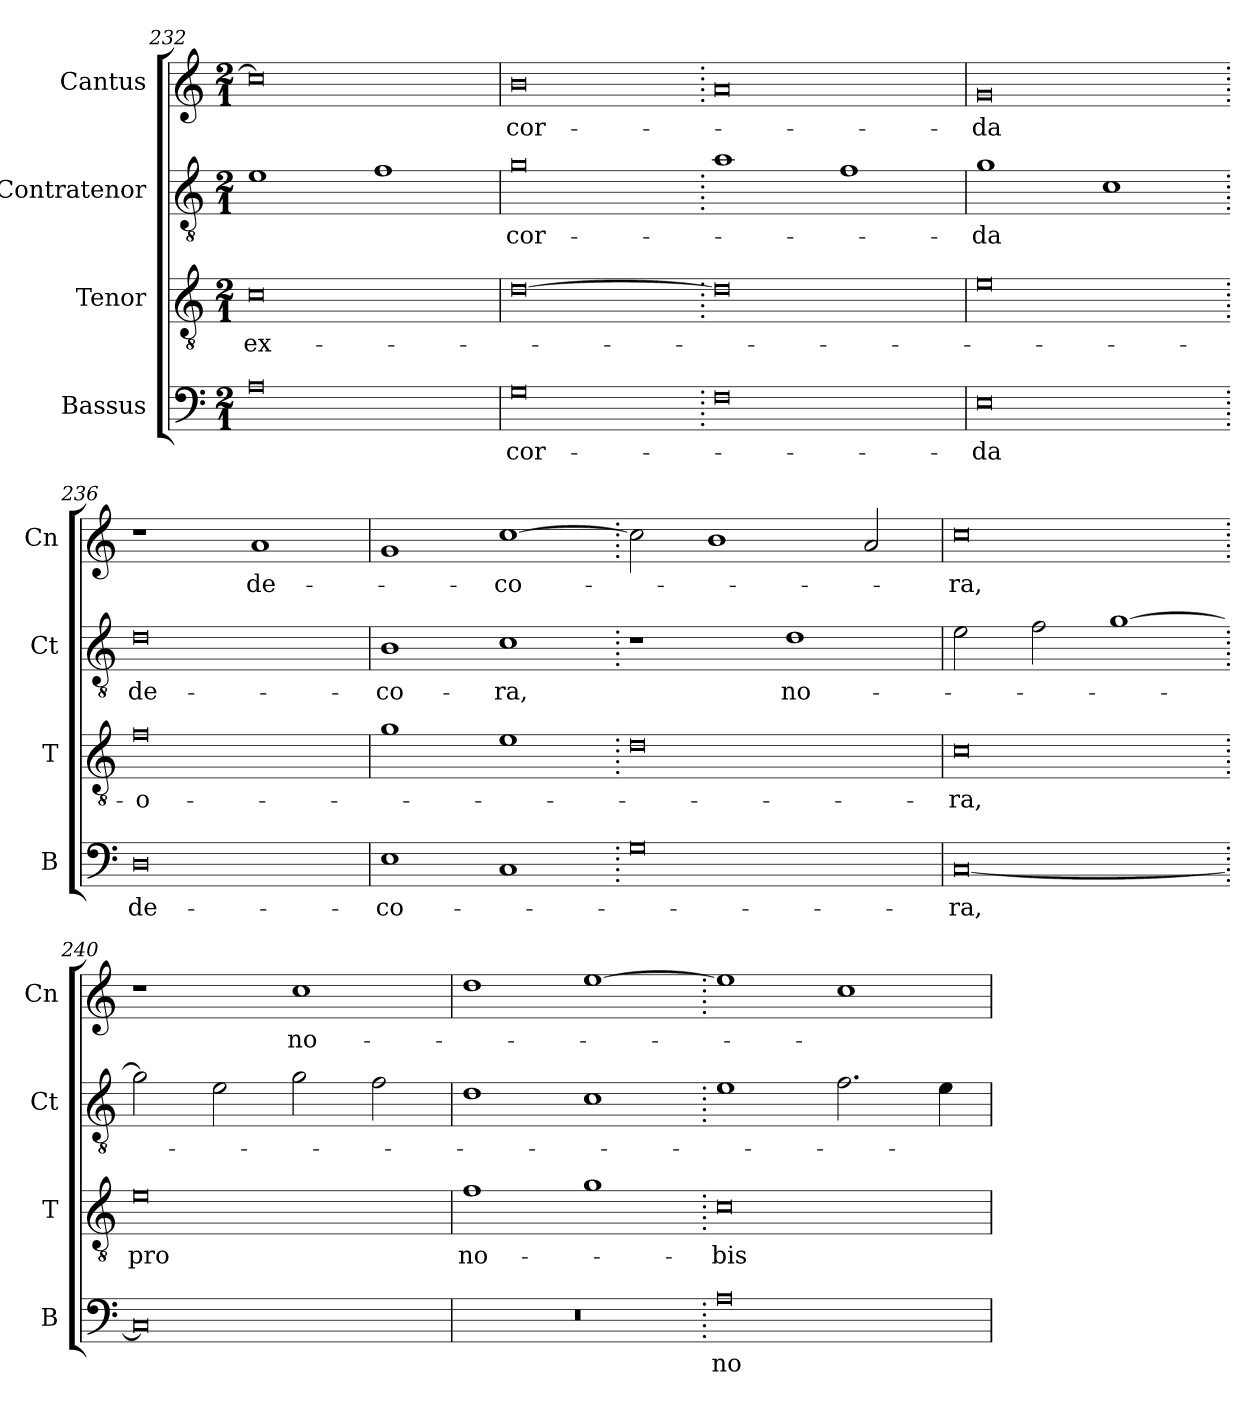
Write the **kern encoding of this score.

**kern	**text	**kern	**text	**kern	**text	**kern	**text
*part4	*part4	*part3	*part3	*part2	*part2	*part1	*part1
*staff4	*staff4	*staff3	*staff3	*staff2	*staff2	*staff1	*staff1
*I"Bassus	*	*I"Tenor	*	*I"Contratenor	*	*I"Cantus	*
*I'B	*	*I'T	*	*I'Ct	*	*I'Cn	*
*clefF4	*	*clefGv2	*	*clefGv2	*	*clefG2	*
*k[]	*	*k[]	*	*k[]	*	*k[]	*
*M2/1	*	*M2/1	*	*M2/1	*	*M2/1	*
=232	=232	=232	=232	=232	=232	=232	=232
0A	.	0c	ex-	1e	.	0cc]	.
.	.	.	.	1f	.	.	.
=233	=233	=233	=233	=233	=233	=233	=233
0G	cor-	[0d	.	0g	cor-	0b	cor-
=234.	=234.	=234.	=234.	=234.	=234.	=234.	=234.
0F	.	0d]	.	1a	.	0a	.
.	.	.	.	1f	.	.	.
=235	=235	=235	=235	=235	=235	=235	=235
0E	-da	0e	.	1g	-da	0g	-da
.	.	.	.	1c	.	.	.
=236.	=236.	=236.	=236.	=236.	=236.	=236.	=236.
0D	de-	0f	-o-	0d	de-	1r	.
.	.	.	.	.	.	1a	de-
=237	=237	=237	=237	=237	=237	=237	=237
1E	-co-	1g	.	1B	-co-	1g	.
1C	.	1e	.	1c	-ra,	[1cc	-co-
=238.	=238.	=238.	=238.	=238.	=238.	=238.	=238.
0G	.	0d	.	1r	.	2cc\]	.
.	.	.	.	.	.	1b	.
.	.	.	.	1d	no-	.	.
.	.	.	.	.	.	2a/	.
=239	=239	=239	=239	=239	=239	=239	=239
[0C	-ra,	0c	-ra,	2e\	.	0cc	-ra,
.	.	.	.	2f\	.	.	.
.	.	.	.	[1g	.	.	.
=240.	=240.	=240.	=240.	=240.	=240.	=240.	=240.
0C]	.	0e	pro	2g\]	.	1r	.
.	.	.	.	2e\	.	.	.
.	.	.	.	2g\	.	1cc	no-
.	.	.	.	2f\	.	.	.
=241	=241	=241	=241	=241	=241	=241	=241
0r	.	1f	no-	1d	.	1dd	.
.	.	1g	.	1c	.	[1ee	.
=242.	=242.	=242.	=242.	=242.	=242.	=242.	=242.
0A	no-	0c	-bis	1e	.	1ee]	.
.	.	.	.	2.f\	.	1cc	.
.	.	.	.	4e\	.	.	.
=	=	=	=	=	=	=	=
*-	*-	*-	*-	*-	*-	*-	*-
